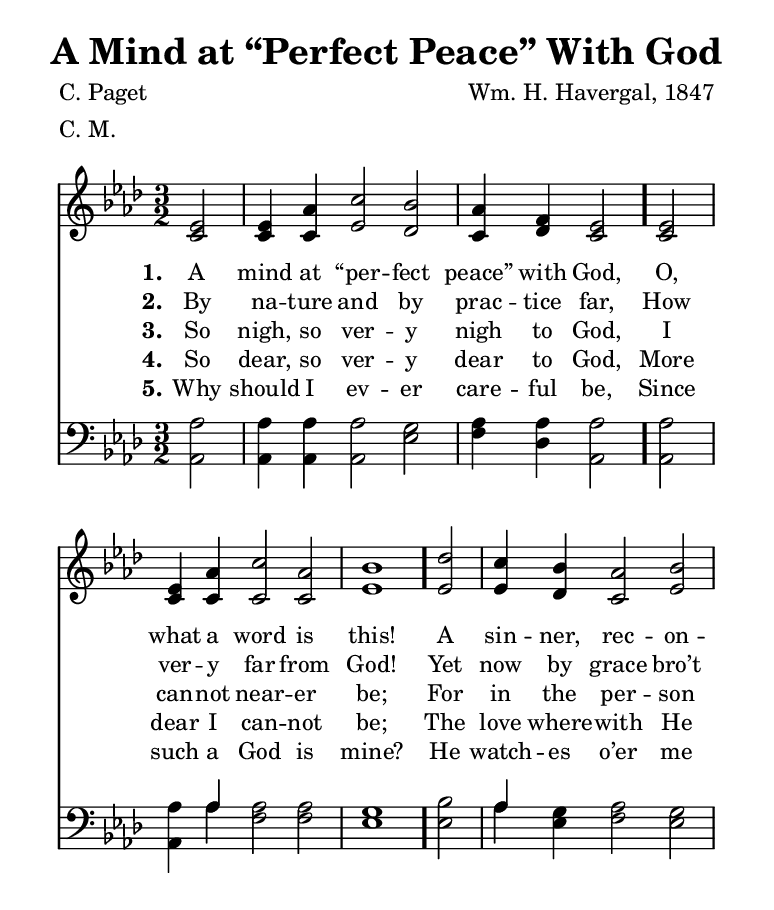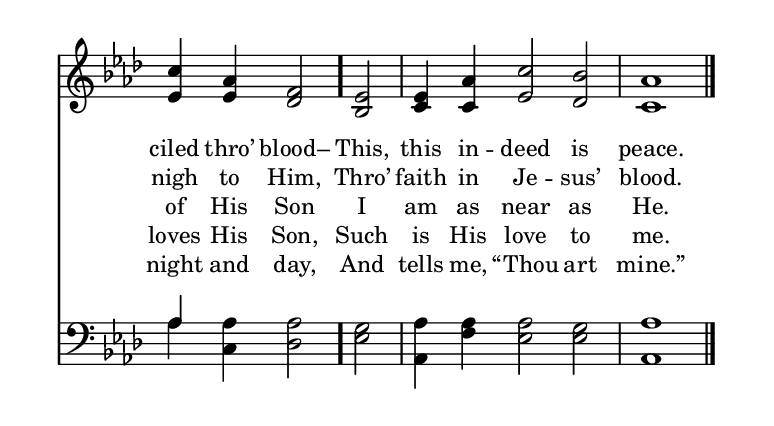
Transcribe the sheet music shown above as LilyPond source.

\include "common/global.ily"
\paper {
  \include "common/paper.ily"
  ragged-bottom = ##t
}

\header{
  hymnnumber = "252"
  title = "A Mind at “Perfect Peace” With God"
  tunename = "Evan"
  meter = "C. M."
  poet = "C. Paget"
  composer = "Wm. H. Havergal, 1847"
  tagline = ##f
}

global = {
  \include "common/overrides.ily"
  \override Staff.TimeSignature.style = #'numbered
  \time 3/2
  \override Score.MetronomeMark.transparent = ##t % hide all fermata changes too
  \tempo 4=100
  \key aes \major
  \partial 2
  \autoBeamOff
}

patternA = { c2 | c4 c c2 c | c4 c c2 }
patternB = { c2 | c4 c c2 c | c1 }

notesSoprano = {
\global
\relative c' {

  \changePitch \patternA { ees | ees aes c bes | aes f ees }
  \changePitch \patternB { ees | ees aes c aes | bes } \eogbreak
  \changePitch \patternA { des | c bes aes bes | c aes f }
  \changePitch \patternB { ees | ees aes c bes | aes } \eogbreak

  \bar "|."

}
}

notesAlto = {
\global
\relative e' {

  \changePitch \patternA { c | c c ees des | c des c }
  \changePitch \patternB { c | c c c c | ees }
  \changePitch \patternA { ees | ees des c ees | ees ees des }
  \changePitch \patternB { bes | c c ees des | c }

}
}

notesTenor = {
\global
\relative a {

  \changePitch \patternA { aes | aes aes aes g | aes aes aes }
  \changePitch \patternB { aes | aes aes aes aes | g }
  \changePitch \patternA { bes | aes g aes g | aes aes aes }
  \changePitch \patternB { g | aes aes aes g | aes }

}
}

notesBass = {
\global
\relative f, {

  \changePitch \patternA { aes | aes aes aes ees' | f des aes }
  \changePitch \patternB { aes | aes aes' f f | ees }
  \changePitch \patternA { ees | aes ees f ees | aes c, des }
  \changePitch \patternB { ees | aes, f' ees ees | aes, }

}
}

wordsA = \lyricmode {
\set stanza = "1."

A mind at “per -- fect peace” with God, \bar "."
O, what a word is this! \bar "."
A sin -- ner, rec -- on -- ciled thro’ blood– \bar "."
This, this in -- deed is peace. \bar "."

}

wordsB = \lyricmode {
\set stanza = "2."

By na -- ture and by prac -- tice far,
How ver -- y far from God!
Yet now by grace bro’t nigh to Him,
Thro’ faith in Je -- sus’ blood.

}

wordsC = \lyricmode {
\set stanza = "3."

So nigh, so ver -- y nigh to God,
I can -- not near -- er be;
For in the per -- son of His Son
I am as near as He.

}

wordsD = \lyricmode {
\set stanza = "4."

So dear, so ver -- y dear to God,
More dear I can -- not be;
The love where -- with He loves His Son,
Such is His love to me.

}

wordsE = \lyricmode {
\set stanza = "5."

Why should I ev -- er care -- ful be,
Since such a God is mine?
He watch -- es o’er me night and day,
And tells me, “Thou art mine.”

}

\score {
  \context ChoirStaff <<
    \context Staff = upper <<
      \set Staff.autoBeaming = ##f
      \set ChoirStaff.systemStartDelimiter = #'SystemStartBar
      \set ChoirStaff.printPartCombineTexts = ##f
      \partcombine #'(2 . 9) \notesSoprano \notesAlto
      \context NullVoice = sopranos { \voiceOne << \notesSoprano >> }
      \context NullVoice = altos { \voiceTwo << \notesAlto >> }
      \context Lyrics = one   \lyricsto sopranos \wordsA
      \context Lyrics = two   \lyricsto sopranos \wordsB
      \context Lyrics = three \lyricsto sopranos \wordsC
      \context Lyrics = four  \lyricsto sopranos \wordsD
      \context Lyrics = five  \lyricsto sopranos \wordsE
    >>
    \context Staff = men <<
      \clef bass
      \set ChoirStaff.printPartCombineTexts = ##f
      \partcombine #'(2 . 9) \notesTenor \notesBass
      \context NullVoice = tenors { \voiceOne << \notesTenor >> }
      \context NullVoice = basses { \voiceTwo << \notesBass >> }
    >>
  >>
  \layout {
    \include "common/layout.ily"
  }
  \midi{
    \include "common/midi.ily"
  }
}

\version "2.19.49"  % necessary for upgrading to future LilyPond versions.

% vi:set et ts=2 sw=2 ai nocindent syntax=lilypond:
